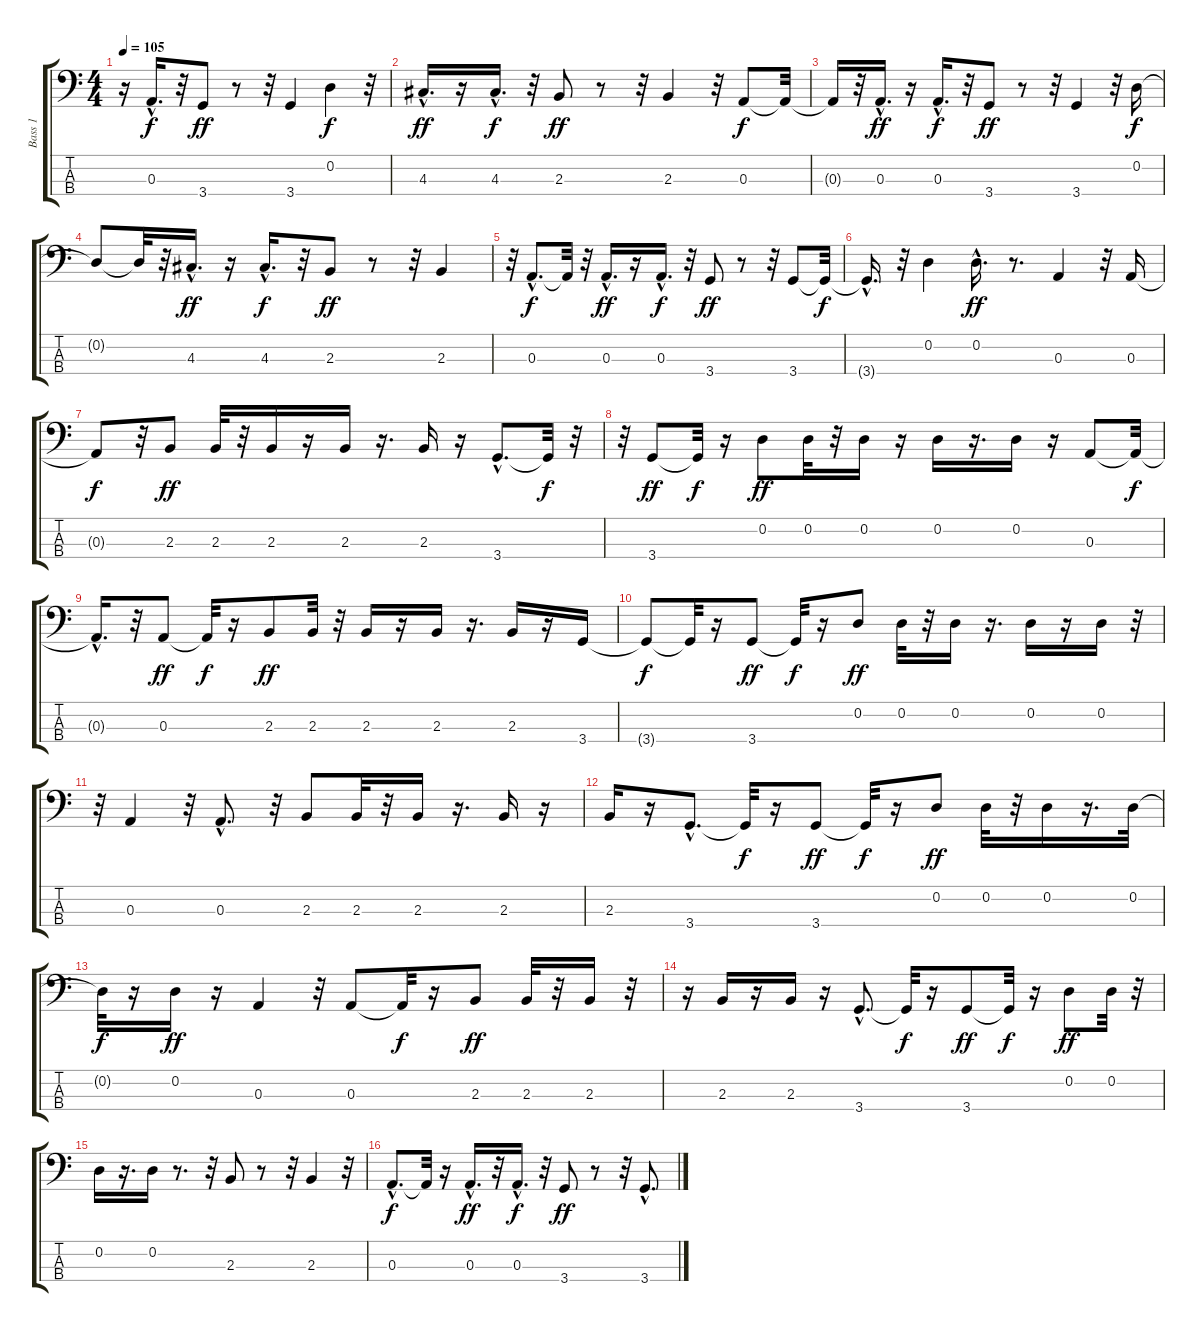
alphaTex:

\track ("Bass 1" "Bass 1") {instrument electricbassfinger}
\staff {score tabs}
\tuning (G2 D2 A1 E1) {hide}
\ts (4 4)
\tempo 105
\clef f4
\ks c
r.16{dy ff} 0.3{hac}.16{d dy f} r.32 3.4.8{dy ff} r.8 r.32 3.4.4 0.2.4{dy f} r.32 |
4.3{hac}.16{d dy ff} r.16 4.3{hac}.16{d dy f} r.32 2.3.8{dy ff} r.8 r.32 2.3.4 r.32 0.3.8{dy f} 0.3{t}.32 |
0.3{t}.16 r.32 0.3{hac}.16{d dy ff} r.16 0.3{hac}.16{d dy f} r.32 3.4.8{dy ff} r.8 r.32 3.4.4 r.32 0.2.16{dy f} |
0.2{t}.8 0.2{t}.32 r.32 4.3{hac}.16{d dy ff} r.16 4.3{hac}.16{d dy f} r.32 2.3.8{dy ff} r.8 r.32 2.3.4 |
r.32 0.3{hac}.8{d dy f} 0.3{t}.32 r.32 0.3{hac}.16{d dy ff} r.16 0.3{hac}.16{d dy f} r.32 3.4.8{dy ff} r.8 r.32 3.4.8 3.4{t}.32{dy f} |
3.4{hac t}.16{d} r.32 0.2.4 0.2{hac}.16{d dy ff} r.8{d} 0.3.4 r.32 0.3.16 |
0.3{t}.8{dy f} r.32 2.3.8{dy ff} 2.3.32 r.32 2.3.16 r.16 2.3.16 r.16{d} 2.3.16 r.16 3.4{hac}.8{d} 3.4{t}.32{dy f} r.32 |
r.32 3.4.8{dy ff} 3.4{t}.32{dy f} r.16 0.2.8{dy ff} 0.2.32 r.32 0.2.16 r.16 0.2.16 r.16{d} 0.2.16 r.16 0.3.8 0.3{t}.32{dy f} |
0.3{hac t}.16{d} r.32 0.3.8{dy ff} 0.3{t}.32{dy f} r.16 2.3.8{dy ff} 2.3.32 r.32 2.3.16 r.16 2.3.16 r.16{d} 2.3.16 r.16 3.4.16 |
3.4{t}.8{dy f} 3.4{t}.32 r.16 3.4.8{dy ff} 3.4{t}.32{dy f} r.16 0.2.8{dy ff} 0.2.32 r.32 0.2.16 r.16{d} 0.2.16 r.16 0.2.16 r.32 |
r.32 0.3.4 r.32 0.3{hac}.8{d} r.32 2.3.8 2.3.32 r.32 2.3.16 r.16{d} 2.3.16 r.16 |
2.3.16 r.16 3.4{hac}.8{d} 3.4{t}.32{dy f} r.16 3.4.8{dy ff} 3.4{t}.32{dy f} r.16 0.2.8{dy ff} 0.2.32 r.32 0.2.16 r.16{d} 0.2.32 |
0.2{t}.32{dy f} r.16 0.2.16{dy ff} r.16 0.3.4 r.32 0.3.8 0.3{t}.32{dy f} r.16 2.3.8{dy ff} 2.3.32 r.32 2.3.16 r.32 |
r.16 2.3.16 r.16 2.3.16 r.16 3.4{hac}.8{d} 3.4{t}.32{dy f} r.16 3.4.8{dy ff} 3.4{t}.32{dy f} r.16 0.2.8{dy ff} 0.2.32 r.32 |
0.2.16 r.16{d} 0.2.16 r.8{d} r.32 2.3.8 r.8 r.32 2.3.4 r.32 |
0.3{hac}.8{d dy f} 0.3{t}.32 r.16 0.3{hac}.16{d dy ff} r.32 0.3{hac}.16{d dy f} r.32 3.4.8{dy ff} r.8 r.32 3.4{hac}.8{d}
